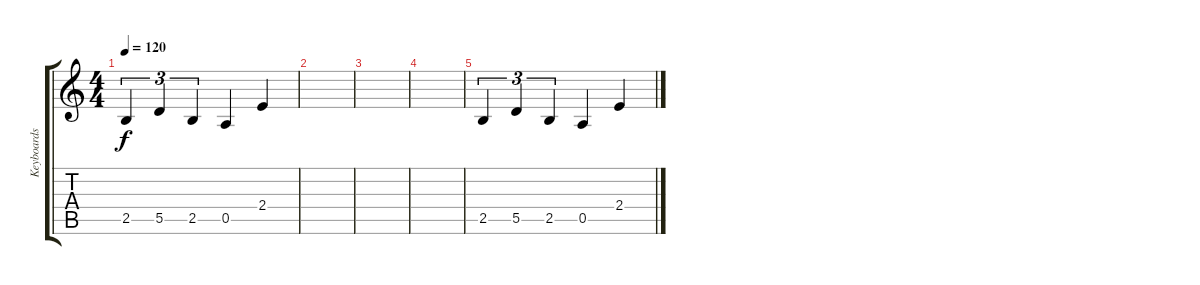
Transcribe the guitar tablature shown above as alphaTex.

\track ("Keyboards" "Keyboards") {instrument electricguitarjazz}
\staff {score tabs}
\tuning (E4 B3 G3 D3 A2 E2) {hide}
\ts (4 4)
\tempo 120
\clef g2
\ks c
2.5.4{tu (3 2) dy f} 5.5.4{tu (3 2)} 2.5.4{tu (3 2)} 0.5.4 2.4.4 |
|
|
|
2.5.4{tu (3 2)} 5.5.4{tu (3 2)} 2.5.4{tu (3 2)} 0.5.4 2.4.4
